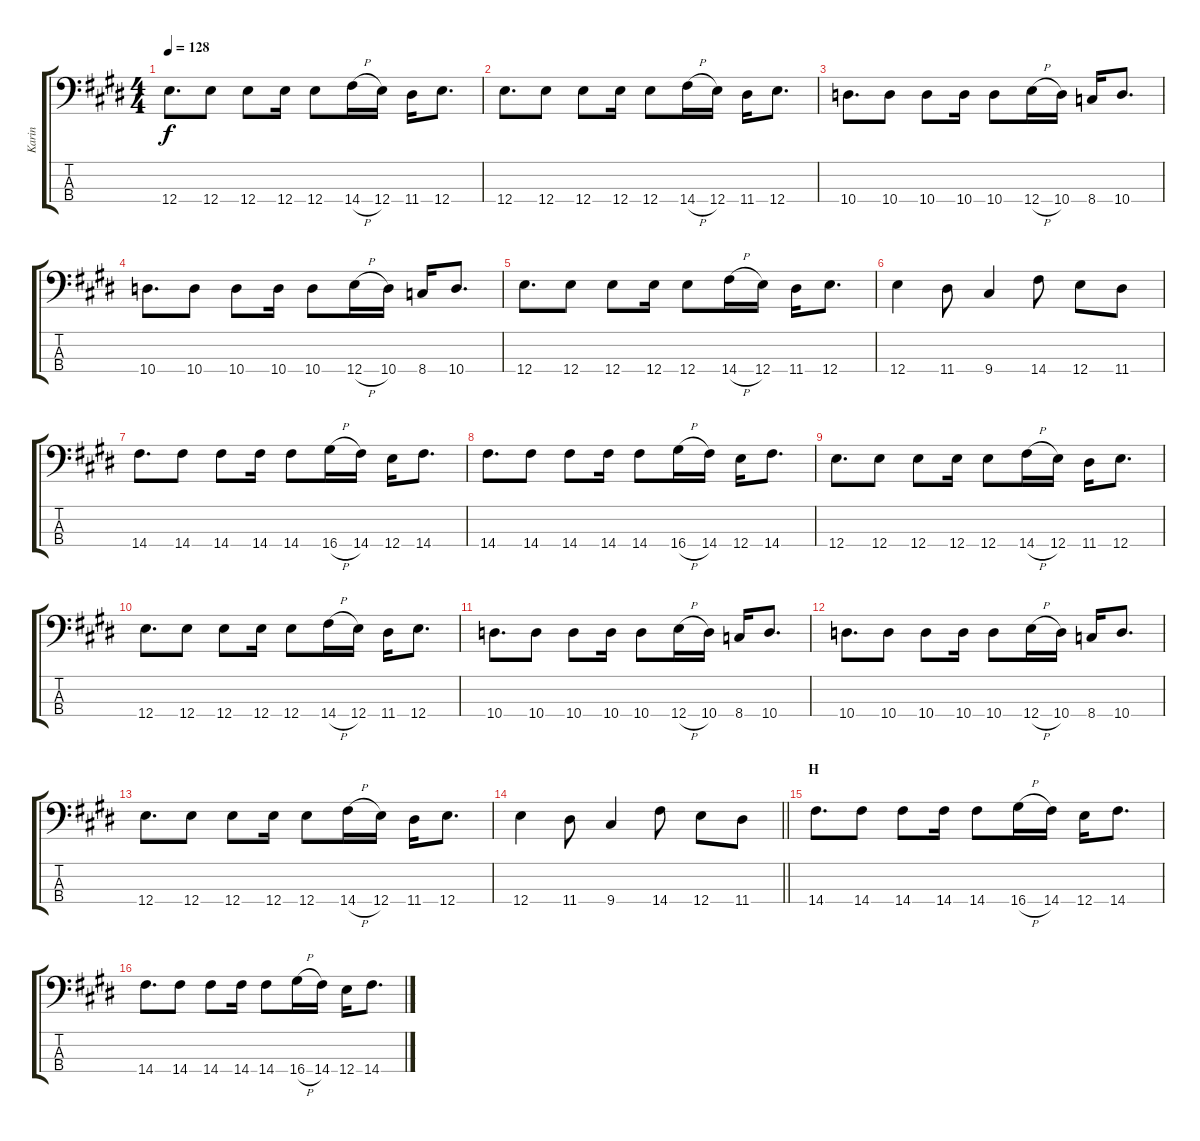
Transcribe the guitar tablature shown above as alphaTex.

\track ("Karin" "Karin") {instrument electricbassfinger}
\staff {score tabs}
\tuning (G2 D2 A1 E1) {hide}
\ts (4 4)
\tempo 128
\clef f4
\ks e
12.4.8{d dy f} 12.4.8 12.4.8 12.4.16 12.4.8 14.4{h}.16 12.4.16 11.4.16 12.4.8{d} |
12.4.8{d} 12.4.8 12.4.8 12.4.16 12.4.8 14.4{h}.16 12.4.16 11.4.16 12.4.8{d} |
10.4.8{d} 10.4.8 10.4.8 10.4.16 10.4.8 12.4{h}.16 10.4.16 8.4.16 10.4.8{d} |
10.4.8{d} 10.4.8 10.4.8 10.4.16 10.4.8 12.4{h}.16 10.4.16 8.4.16 10.4.8{d} |
12.4.8{d} 12.4.8 12.4.8 12.4.16 12.4.8 14.4{h}.16 12.4.16 11.4.16 12.4.8{d} |
12.4.4 11.4.8 9.4.4 14.4.8 12.4.8 11.4.8 |
14.4.8{d} 14.4.8 14.4.8 14.4.16 14.4.8 16.4{h}.16 14.4.16 12.4.16 14.4.8{d} |
14.4.8{d} 14.4.8 14.4.8 14.4.16 14.4.8 16.4{h}.16 14.4.16 12.4.16 14.4.8{d} |
12.4.8{d} 12.4.8 12.4.8 12.4.16 12.4.8 14.4{h}.16 12.4.16 11.4.16 12.4.8{d} |
12.4.8{d} 12.4.8 12.4.8 12.4.16 12.4.8 14.4{h}.16 12.4.16 11.4.16 12.4.8{d} |
10.4.8{d} 10.4.8 10.4.8 10.4.16 10.4.8 12.4{h}.16 10.4.16 8.4.16 10.4.8{d} |
10.4.8{d} 10.4.8 10.4.8 10.4.16 10.4.8 12.4{h}.16 10.4.16 8.4.16 10.4.8{d} |
12.4.8{d} 12.4.8 12.4.8 12.4.16 12.4.8 14.4{h}.16 12.4.16 11.4.16 12.4.8{d} |
\barLineRight lightlight
12.4.4 11.4.8 9.4.4 14.4.8 12.4.8 11.4.8 |
\section ("" "H")
14.4.8{d} 14.4.8 14.4.8 14.4.16 14.4.8 16.4{h}.16 14.4.16 12.4.16 14.4.8{d} |
14.4.8{d} 14.4.8 14.4.8 14.4.16 14.4.8 16.4{h}.16 14.4.16 12.4.16 14.4.8{d}
